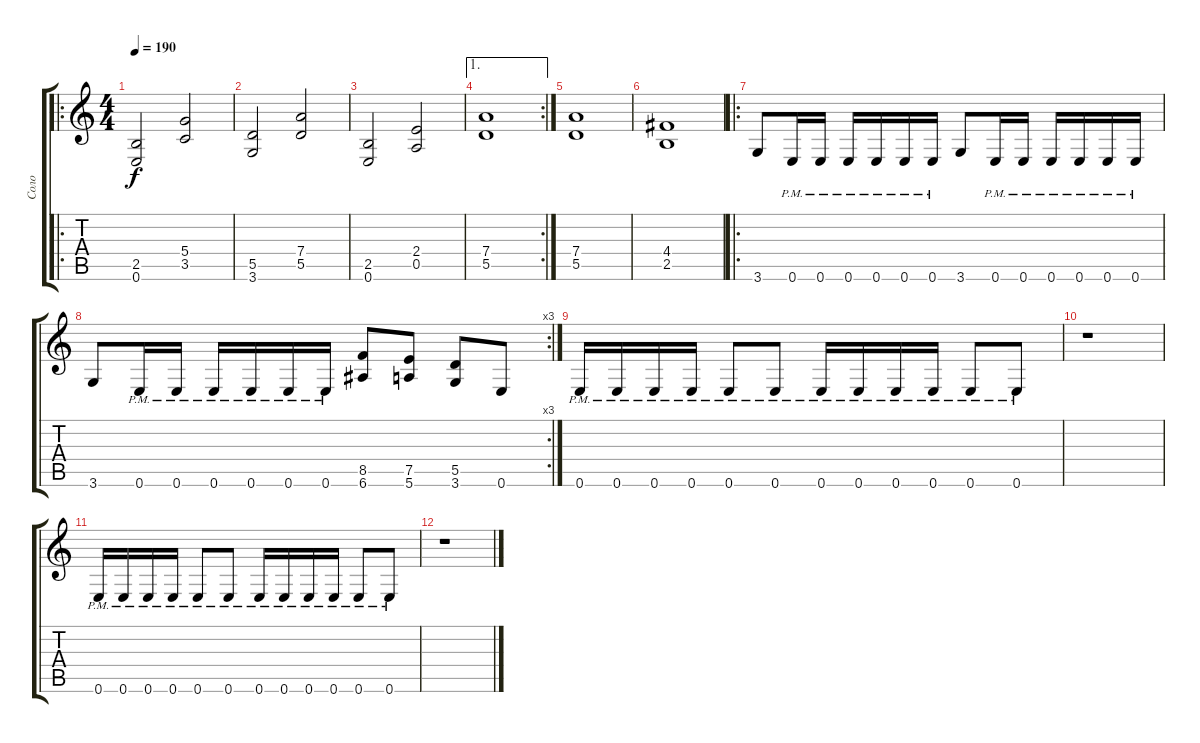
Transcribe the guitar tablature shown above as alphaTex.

\track ("Соло" "Соло") {instrument distortionguitar}
\staff {score tabs}
\tuning (E4 B3 G3 D3 A2 E2) {hide}
\ro
\ts (4 4)
\tempo 190
\clef g2
\ks c
(2.5 0.6).2{dy f} (5.4 3.5).2 |
(5.5 3.6).2 (7.4 5.5).2 |
(2.5 0.6).2 (2.4 0.5).2 |
\ae 1
\rc 2
(7.4 5.5).1 |
(7.4 5.5).1 |
(4.4 2.5).1 |
\ro
3.6.8 0.6{pm}.16 0.6{pm}.16 0.6{pm}.16 0.6{pm}.16 0.6{pm}.16 0.6{pm}.16 3.6.8 0.6{pm}.16 0.6{pm}.16 0.6{pm}.16 0.6{pm}.16 0.6{pm}.16 0.6{pm}.16 |
\rc 3
3.6.8 0.6{pm}.16 0.6{pm}.16 0.6{pm}.16 0.6{pm}.16 0.6{pm}.16 0.6{pm}.16 (8.5 6.6).8 (7.5 5.6).8 (5.5 3.6).8 0.6.8 |
0.6{pm}.16 0.6{pm}.16 0.6{pm}.16 0.6{pm}.16 0.6{pm}.8 0.6{pm}.8 0.6{pm}.16 0.6{pm}.16 0.6{pm}.16 0.6{pm}.16 0.6{pm}.8 0.6{pm}.8 |
r.1 |
0.6{pm}.16 0.6{pm}.16 0.6{pm}.16 0.6{pm}.16 0.6{pm}.8 0.6{pm}.8 0.6{pm}.16 0.6{pm}.16 0.6{pm}.16 0.6{pm}.16 0.6{pm}.8 0.6{pm}.8 |
r.1
